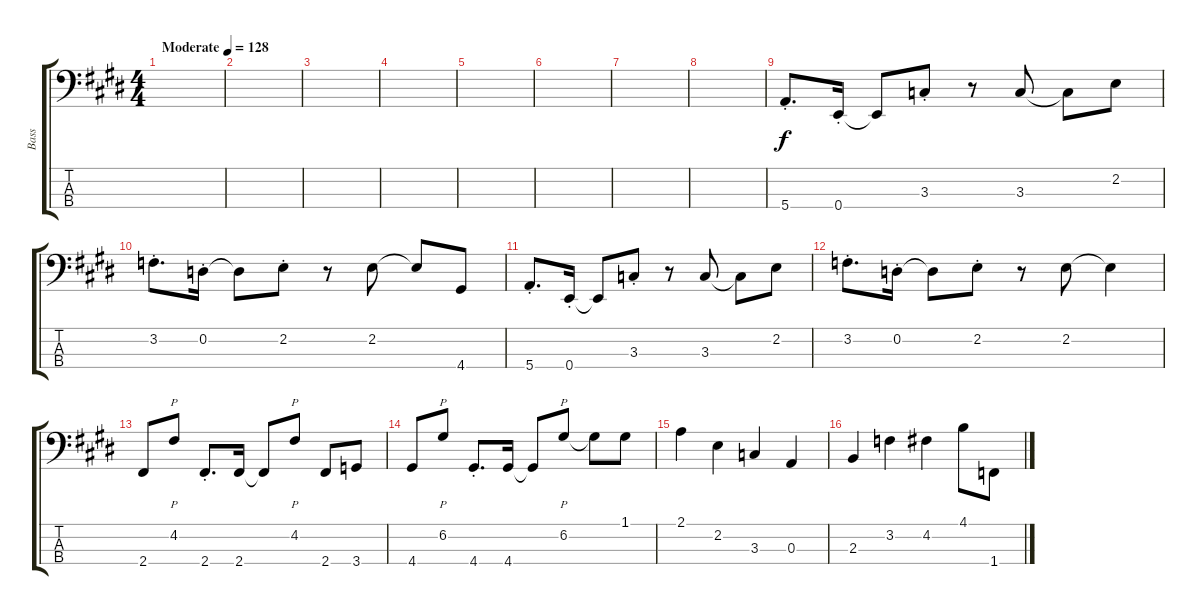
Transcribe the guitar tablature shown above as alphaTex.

\track ("Bass" "Bass") {instrument electricbassfinger}
\staff {score tabs}
\tuning (G2 D2 A1 E1) {hide}
\ts (4 4)
\tempo (128 "Moderate")
\clef f4
\ks c#minor
|
|
|
|
|
|
|
|
5.4{st}.8{d} 0.4{st}.16 0.4{t}.8 3.3{st}.8 r.8 3.3.8 3.3{t}.8 2.2.8 |
3.2{st}.8{d} 0.2{st}.16 0.2{t}.8 2.2{st}.8 r.8 2.2.8 2.2{t}.8 4.4.8 |
5.4{st}.8{d} 0.4{st}.16 0.4{t}.8 3.3{st}.8 r.8 3.3.8 3.3{t}.8 2.2.8 |
3.2{st}.8{d} 0.2{st}.16 0.2{t}.8 2.2{st}.8 r.8 2.2.8 2.2{t}.4 |
2.4.8 4.2.8{p} 2.4{st}.8{d} 2.4.16 2.4{t}.8 4.2.8{p} 2.4.8 3.4.8 |
4.4.8 6.2.8{p} 4.4{st}.8{d} 4.4.16 4.4{t}.8 6.2.8{p} 6.2{t}.8 1.1.8 |
2.1.4 2.2.4 3.3.4 0.3.4 |
2.3.4 3.2.4 4.2.4 4.1.8 1.4.8
